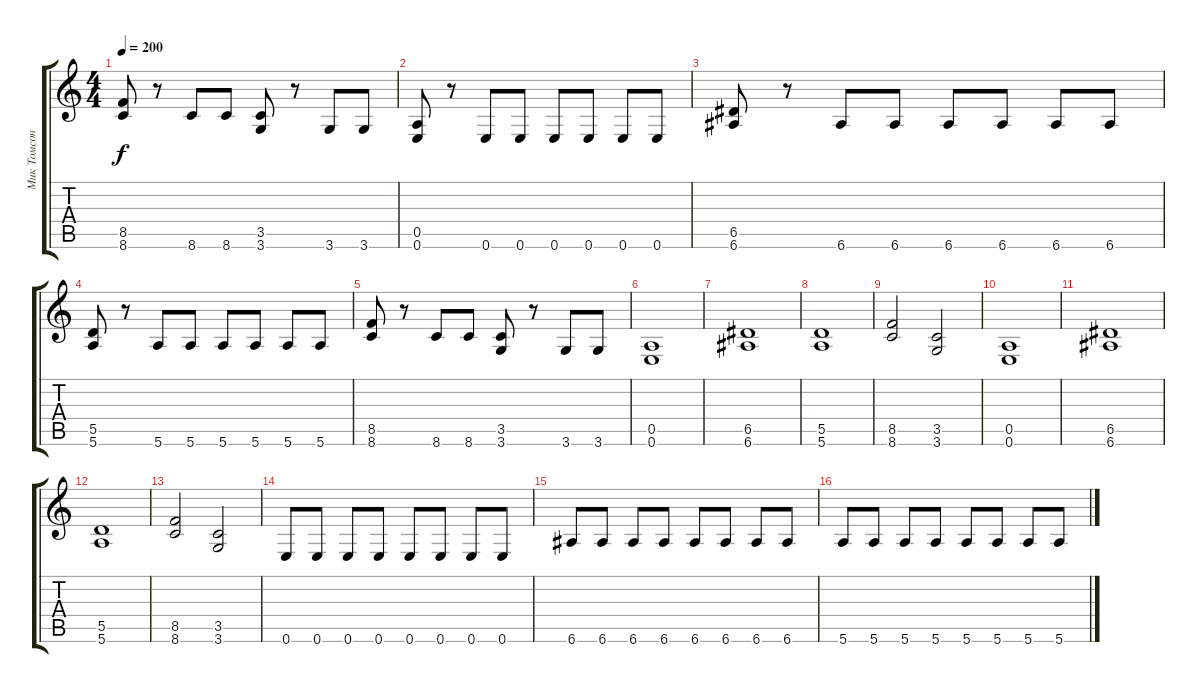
\track ("Мик Томсон" "Мик Томсон") {instrument distortionguitar}
\staff {score tabs}
\tuning (E4 B3 G3 D3 A2 E2) {hide}
\ts (4 4)
\tempo 200
\clef g2
\ks c
(8.5 8.6).8{dy f} r.8 8.6.8 8.6.8 (3.5 3.6).8 r.8 3.6.8 3.6.8 |
(0.5 0.6).8 r.8 0.6.8 0.6.8 0.6.8 0.6.8 0.6.8 0.6.8 |
(6.5 6.6).8 r.8 6.6.8 6.6.8 6.6.8 6.6.8 6.6.8 6.6.8 |
(5.5 5.6).8 r.8 5.6.8 5.6.8 5.6.8 5.6.8 5.6.8 5.6.8 |
(8.5 8.6).8 r.8 8.6.8 8.6.8 (3.5 3.6).8 r.8 3.6.8 3.6.8 |
(0.5 0.6).1 |
(6.5 6.6).1 |
(5.5 5.6).1 |
(8.5 8.6).2 (3.5 3.6).2 |
(0.5 0.6).1 |
(6.5 6.6).1 |
(5.5 5.6).1 |
(8.5 8.6).2 (3.5 3.6).2 |
0.6.8 0.6.8 0.6.8 0.6.8 0.6.8 0.6.8 0.6.8 0.6.8 |
6.6.8 6.6.8 6.6.8 6.6.8 6.6.8 6.6.8 6.6.8 6.6.8 |
5.6.8 5.6.8 5.6.8 5.6.8 5.6.8 5.6.8 5.6.8 5.6.8
